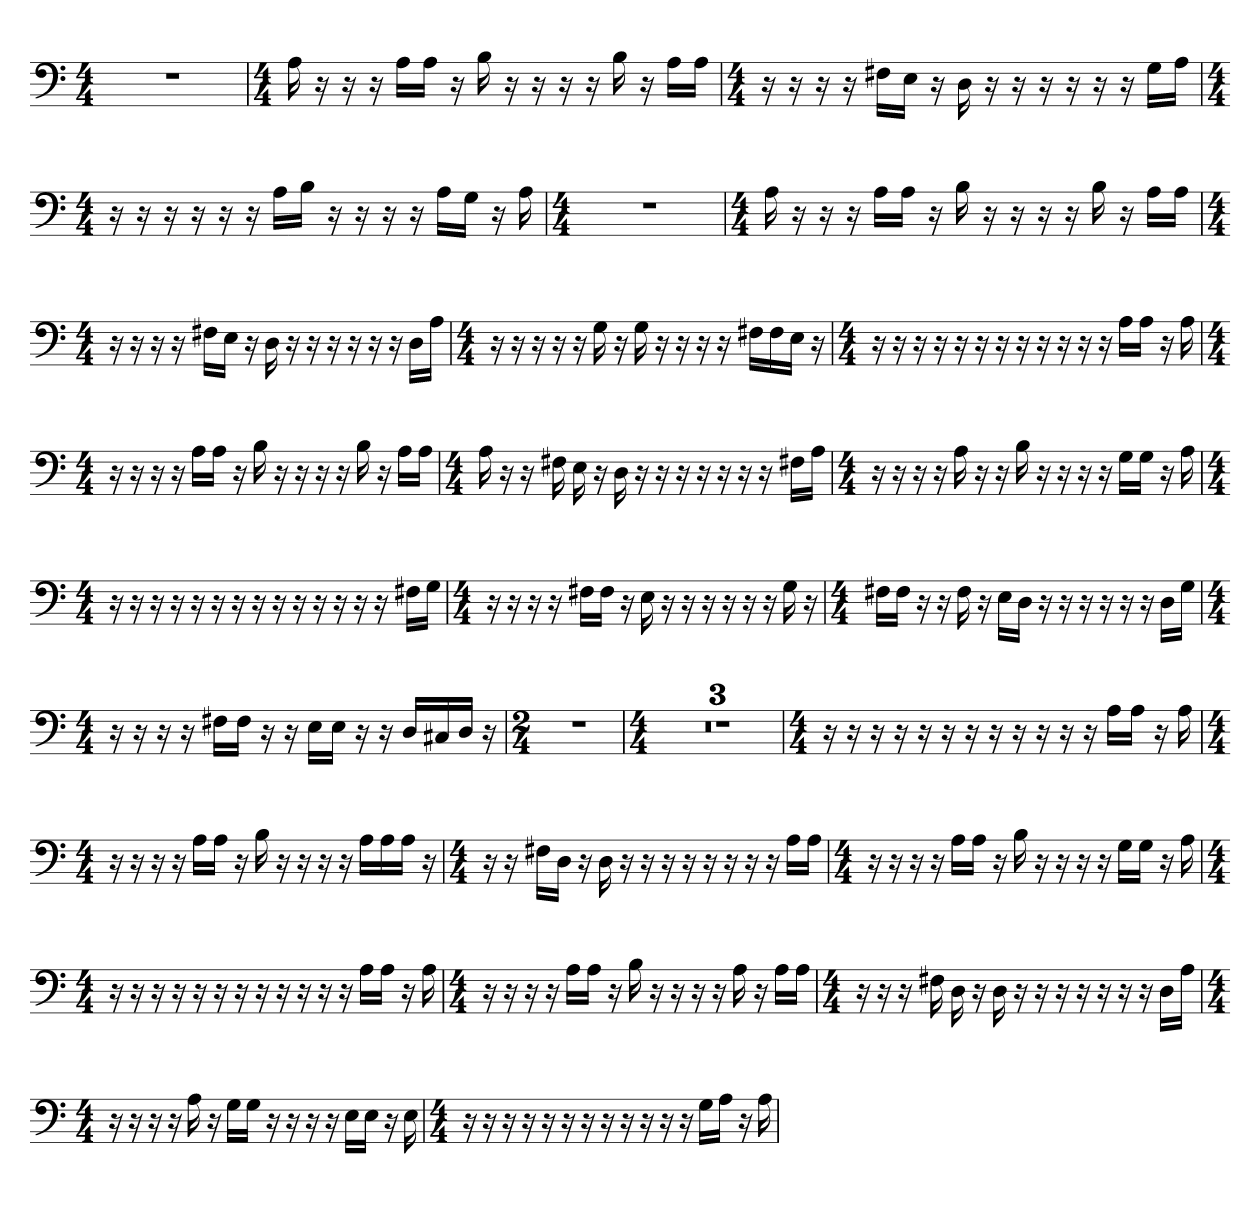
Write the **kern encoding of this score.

**kern
*part1
*staff1
*M4/4
=
1r
=
*M4/4
16A
16r
16r
16r
16ALL
16AJJ
16r
16B
16r
16r
16r
16r
16B
16r
16ALL
16AJJ
=
*M4/4
16r
16r
16r
16r
16F#XLL
16EJJ
16r
16D
16r
16r
16r
16r
16r
16r
16GLL
16AJJ
=
*M4/4
16r
16r
16r
16r
16r
16r
16ALL
16BJJ
16r
16r
16r
16r
16ALL
16GJJ
16r
16A
=
*M4/4
1r
=
*M4/4
16A
16r
16r
16r
16ALL
16AJJ
16r
16B
16r
16r
16r
16r
16B
16r
16ALL
16AJJ
=
*M4/4
16r
16r
16r
16r
16F#XLL
16EJJ
16r
16D
16r
16r
16r
16r
16r
16r
16DLL
16AJJ
=
*M4/4
16r
16r
16r
16r
16r
16G
16r
16G
16r
16r
16r
16r
16F#XLL
16F#
16EJJ
16r
=
*M4/4
16r
16r
16r
16r
16r
16r
16r
16r
16r
16r
16r
16r
16ALL
16AJJ
16r
16A
=
*M4/4
16r
16r
16r
16r
16ALL
16AJJ
16r
16B
16r
16r
16r
16r
16B
16r
16ALL
16AJJ
=
*M4/4
16A
16r
16r
16F#X
16E
16r
16D
16r
16r
16r
16r
16r
16r
16r
16F#XLL
16AJJ
=
*M4/4
16r
16r
16r
16r
16A
16r
16r
16B
16r
16r
16r
16r
16GLL
16GJJ
16r
16A
=
*M4/4
16r
16r
16r
16r
16r
16r
16r
16r
16r
16r
16r
16r
16r
16r
16F#XLL
16GJJ
=
*M4/4
16r
16r
16r
16r
16F#XLL
16F#JJ
16r
16E
16r
16r
16r
16r
16r
16r
16G
16r
=
*M4/4
16F#XLL
16F#JJ
16r
16r
16F#
16r
16ELL
16DJJ
16r
16r
16r
16r
16r
16r
16DLL
16GJJ
=
*M4/4
16r
16r
16r
16r
16F#XLL
16F#JJ
16r
16r
16ELL
16EJJ
16r
16r
16DLL
16C#X
16DJJ
16r
=
*M2/4
2r
=
*M4/4
1r
=
*M4/4
1r
=
*M4/4
1r
=
*M4/4
16r
16r
16r
16r
16r
16r
16r
16r
16r
16r
16r
16r
16ALL
16AJJ
16r
16A
=
*M4/4
16r
16r
16r
16r
16ALL
16AJJ
16r
16B
16r
16r
16r
16r
16ALL
16A
16AJJ
16r
=
*M4/4
16r
16r
16F#XLL
16DJJ
16r
16D
16r
16r
16r
16r
16r
16r
16r
16r
16ALL
16AJJ
=
*M4/4
16r
16r
16r
16r
16ALL
16AJJ
16r
16B
16r
16r
16r
16r
16GLL
16GJJ
16r
16A
=
*M4/4
16r
16r
16r
16r
16r
16r
16r
16r
16r
16r
16r
16r
16ALL
16AJJ
16r
16A
=
*M4/4
16r
16r
16r
16r
16ALL
16AJJ
16r
16B
16r
16r
16r
16r
16A
16r
16ALL
16AJJ
=
*M4/4
16r
16r
16r
16F#X
16D
16r
16D
16r
16r
16r
16r
16r
16r
16r
16DLL
16AJJ
=
*M4/4
16r
16r
16r
16r
16A
16r
16GLL
16GJJ
16r
16r
16r
16r
16ELL
16EJJ
16r
16E
=
*M4/4
16r
16r
16r
16r
16r
16r
16r
16r
16r
16r
16r
16r
16GLL
16AJJ
16r
16A
=
*-
